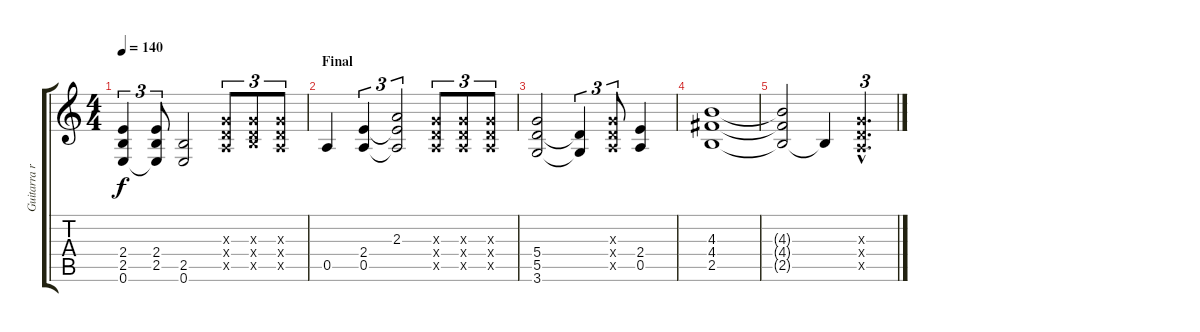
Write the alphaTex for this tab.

\track ("Guitarra rítmica" "Guitarra r") {instrument electricguitarjazz}
\staff {score tabs}
\tuning (E4 B3 G3 D3 A2 E2) {hide}
\ts (4 4)
\tempo 140
\clef g2
\ks c
(2.4 2.5 0.6).4{tu (3 2) dy f} (2.4 2.5 0.6{t}).8{tu (3 2)} (2.5 0.6).2 (0.3{x} 0.4{x} 0.5{x}).8{tu (3 2)} (0.3{x} 0.4{x} 2.5{x}).8{tu (3 2)} (0.3{x} 0.4{x} 0.5{x}).8{tu (3 2)} |
\section ("" "Final")
0.5.4 (2.4 0.5).4{tu (3 2)} (2.3 2.4{t} 0.5{t}).2{tu (3 2)} (0.3{x} 0.4{x} 0.5{x}).8{tu (3 2)} (0.3{x} 0.4{x} 0.5{x}).8{tu (3 2)} (0.3{x} 0.4{x} 0.5{x}).8{tu (3 2)} |
(5.4 5.5 3.6).2 (5.5{t} 3.6{t}).4{tu (3 2)} (0.3{x} 0.4{x} 0.5{x}).8{tu (3 2)} (2.4 0.5).4 |
(4.3 4.4 2.5).1 |
(4.3{t} 4.4{t} 2.5{t}).2 2.5{t}.4 (0.3{hac x} 0.4{hac x} 0.5{hac x}).4{d tu (3 2)}
